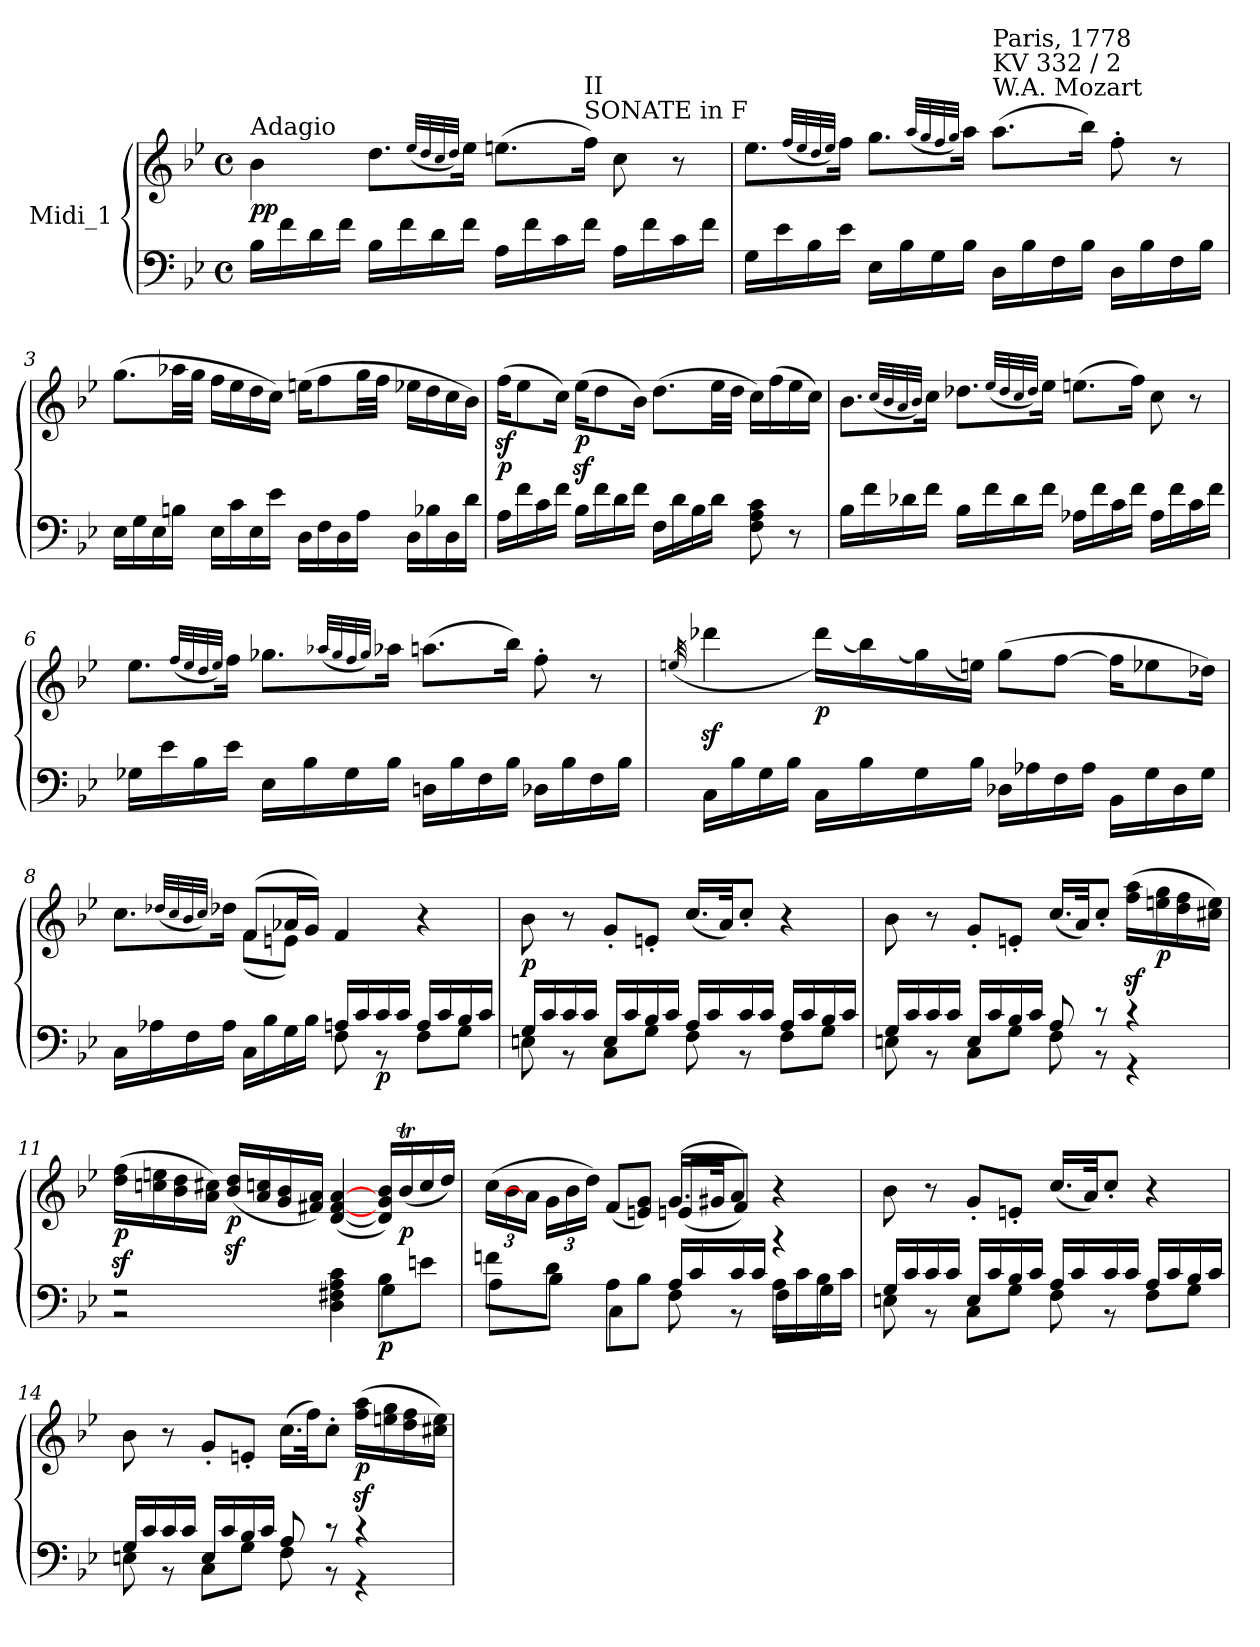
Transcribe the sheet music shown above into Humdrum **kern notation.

**kern	**kern	**dynam
*part1	*part1	*part1
*staff2	*staff1	*staff1/2
*I"Midi_1	*	*
*clefF4	*clefG2	*
*k[b-e-]	*k[b-e-]	*
*B-:	*B-:	*
*M4/4	*M4/4	*
*met(c)	*met(c)	*
=1	=1	=1
!	!LO:TX:a:t=Adagio	!
!	!	!LO:DY:b
16B-\LL	4b-\	pp
16f\	.	.
16d\	.	.
16f\JJ	.	.
16B-\LL	8.dd\L	.
16f\	.	.
16d\	.	.
.	(>32qee-/LLL	.
.	32qdd/	.
.	32qcc/	.
.	32qdd/JJJ)	.
16f\JJ	16ee-\Jk	.
16A\LL	(>8.een\L	.
16f\	.	.
16c\	.	.
!	!LO:TX:a:t=SONATE in F	!
!	!LO:TX:a:t=II	!
16f\JJ	16ff\Jk)	.
16A\LL	8cc\	.
16f\	.	.
16c\	8r	.
16f\JJ	.	.
=2	=2	=2
16G\LL	8.ee-i\L	.
16e-\	.	.
16B-\	.	.
.	(>32qff/LLL	.
.	32qee-/	.
.	32qdd/	.
.	32qee-/JJJ)	.
16e-\JJ	16ff\Jk	.
16E-\LL	8.gg\L	.
16B-\	.	.
16G\	.	.
.	(>32qaa/LLL	.
.	32qgg/	.
.	32qff/	.
.	32qgg/JJJ)	.
16B-\JJ	16aa\Jk	.
!	!LO:TX:a:t=W.A. Mozart	!
!	!LO:TX:a:t=KV 332 / 2	!
!	!LO:TX:a:t=Paris, 1778	!
16D\LL	(>8.aa\L	.
16B-\	.	.
16F\	.	.
16B-\JJ	16bb-\Jk)	.
16D\LL	8ff'\	.
16B-\	.	.
16F\	8r	.
16B-\JJ	.	.
!!LO:LB:g=z
=3	=3	=3
16E-\LL	(>8.gg\L	.
16G\	.	.
16E-\	.	.
16Bn\JJ	32aa-X\LL	.
.	32gg\JJJ	.
16E-\LL	16ff\LL	.
16c\	16ee-\	.
16E-\	16dd\	.
16e-\JJ	16cc\JJ)	.
16D\LL	(>16een\KL	.
16F\	8ff\	.
16D\	.	.
16A\JJ	32gg\LL	.
.	32ff\JJJ	.
16D\LL	16ee-X\LL	.
16B-X\	16dd\	.
16D\	16cc\	.
16d\JJ	16b-\JJ)	.
=4	=4	=4
!	!	!LO:DY:a=2
16A\LL	(>16ffz<\KL	p
16f\	8ee-\	.
16c\	.	.
16f\JJ	16cc\Jk)	.
!	!	!LO:DY:b
16B-\LL	(>16ee-z<\KL	p
16f\	8dd\	.
16d\	.	.
16f\JJ	16b-\Jk)	.
16F\LL	(>8.dd\L	.
16d\	.	.
16B-\	.	.
16d\JJ	32ee-\LL	.
.	32dd\JJJ	.
8F\ 8A\ 8c\	16cc\LL)	.
.	(>16ff\	.
8r	16ee-\	.
.	16cc\JJ)	.
!!LO:LB:g=z
=5	=5	=5
16B-\LL	8.b-\L	.
16f\	.	.
16d-X\	.	.
.	(>32qcc/LLL	.
.	32qb-/	.
.	32qa/	.
.	32qb-/JJJ)	.
16f\JJ	16cc\Jk	.
16B-\LL	8.dd-X\L	.
16f\	.	.
16d-\	.	.
.	(>32qee-/LLL	.
.	32qdd-/	.
.	32qcc/	.
.	32qdd-/JJJ)	.
16f\JJ	16ee-\Jk	.
16A-X\LL	(>8.een\L	.
16f\	.	.
16c\	.	.
16f\JJ	16ff\Jk)	.
16A-\LL	8cc\	.
16f\	.	.
16c\	8r	.
16f\JJ	.	.
=6	=6	=6
16G-X\LL	8.ee-\L	.
16e-\	.	.
16B-\	.	.
.	(>32qff/LLL	.
.	32qee-/	.
.	32qdd/	.
.	32qee-/JJJ)	.
16e-\JJ	16ff\Jk	.
16E-\LL	8.gg-X\L	.
16B-\	.	.
16G-\	.	.
.	(>32qaa-X/LLL	.
.	32qgg-/	.
.	32qff/	.
.	32qgg-/JJJ)	.
16B-\JJ	16aa-\Jk	.
16Dni\LL	(>8.aan\L	.
16B-\	.	.
16F\	.	.
16B-\JJ	16bb-\Jk)	.
16D-X\LL	8ff'\	.
16B-\	.	.
16F\	8r	.
16B-\JJ	.	.
!!LO:LB:g=z
=7	=7	=7
.	(>32qeen/	.
*^	*	*
*	*^	*	*
2ryy	16C\LL	2ryy	4ddd-Xz<\	.
.	16B-\	.	.	.
.	16G\	.	.	.
.	16B-\JJ	.	.	.
!	!	!	!	!LO:DY:b
.	16C\LL	.	16ddd-\LL)	p
.	.	.	(>16qccc/yy	.
.	16B-\	.	16bb-\)	.
.	.	.	(>16qaa-X/yy	.
.	16G\	.	16gg\)	.
.	.	.	(>16qff/yy	.
.	16B-\JJ	.	16ee\JJ)	.
2ryy	16D-X\LL	2ryy	(>8gg\L	.
.	16A-X\	.	.	.
.	16F\	.	[8ff\J	.
.	16A-\JJ	.	.	.
.	16BB-\LL	.	16ff\KL]	.
.	16G\	.	8ee-X\	.
.	16D-\	.	.	.
.	16G\JJ	.	16dd-X\Jk)	.
=8	=8	=8	=8	=8
*	*	*	*^	*
4ryy	16C\LL	2ryy	8.cc\L	4ryy	.
.	16A-X\	.	.	.	.
.	16F\	.	.	.	.
.	.	.	(32qdd-X/LLL	.	.
.	.	.	32qcc/	.	.
.	.	.	32qb-/	.	.
.	.	.	32qcc/JJJ)	.	.
.	16A-\JJ	.	16dd-\Jk	.	.
4ryy	16C\LL	.	(>8f/L	(8f\L	.
.	16B-\	.	.	.	.
.	16G\	.	16a-X/L	8en\J)	.
.	16B-\JJ	.	16g/JJ)	.	.
2ryy	16An/LL	8F\	4f/	2ryy	.
.	16c/	.	.	.	.
!	!	!	!	!	!LO:DY:b=2
.	16c/	8r	.	.	p
.	16c/JJ	.	.	.	.
.	16A/LL	8F\L	4r	.	.
.	16c/	.	.	.	.
.	16B-/	8G\J	.	.	.
.	16c/JJ	.	.	.	.
*	*v	*v	*	*	*
*	*	*v	*v	*
!!LO:LB:g=z
=9	=9	=9	=9
!	!	!	!LO:DY:b
16G/LL	8En\	8b-\	p
16c/	.	.	.
16c/	8r	8r	.
16c/JJ	.	.	.
16E/LL	8C\L	8g'/L	.
16c/	.	.	.
16B-/	8G\J	8en'/J	.
16c/JJ	.	.	.
16A/LL	8F\	(16.cc/LL	.
16c/	.	.	.
.	.	32a/JK)	.
16c/	8r	8cc'/J	.
16c/JJ	.	.	.
16A/LL	8F\L	4r	.
16c/	.	.	.
16B-/	8G\J	.	.
16c/JJ	.	.	.
=10	=10	=10	=10
16G/LL	8En\	8b-\	.
16c/	.	.	.
16c/	8r	8r	.
16c/JJ	.	.	.
16E/LL	8C\L	8g'/L	.
16c/	.	.	.
16B-/	8G\J	8en'/J	.
16c/JJ	.	.	.
8A/	8F\	(16.cc/LL	.
.	.	32a/JK)	.
8r	8r	8cc'/J	.
4r	4r	(>16ff\z< 16aa\z<LL	.
!	!	!	!LO:DY:b
.	.	16een\ 16gg\	p
.	.	16dd\ 16ff\	.
.	.	16cc#X\ 16ee\JJ)	.
!!LO:LB:g=z
=11	=11	=11	=11
*	*^	*	*
!	!	!	!	!LO:DY:b
2ryy	2r	2r	(>16dd\z< 16ff\z<LL	p
.	.	.	16ccni\ 16een\	.
.	.	.	16b-\ 16dd\	.
.	.	.	16a\ 16cc#X\JJ)	.
!	!	!	!	!LO:DY:b
.	.	.	(16b-/z< 16dd/z<LL	p
.	.	.	16a/ 16ccn/	.
.	.	.	16g/ 16b-/	.
.	.	.	16f#X/ 16a/JJ)	.
2ryy	4D\ 4F#X\ 4A\ 4c\	4ryy	(>[4d/ [4f#/ [4a/	.
!	!	!	!	!LO:DY:b=2
.	8B-\L	4G\	16d/] 16g/ 16b-/LL)	p
!	!	!	!	!LO:DY:b
.	.	.	(16b-T/	p
.	8en\J	.	16cc/	.
.	.	.	16dd/JJ)	.
=12	=12	=12	=12	=12
*	*	*	*Xbrackettup	*
*	*	*	*^	*
2ryy	8fni\L	8A\L	(>24cc\LL	2ryy	.
.	.	.	24b-\	.	.
.	.	.	24a\JJ]	.	.
.	8d\J	8B-\J	24g\LL	.	.
.	.	.	24b-\	.	.
.	.	.	24dd\JJ)	.	.
.	8A\L	4C\	(>8f/L	.	.
.	8B-\J	.	8en/ 8g/J)	.	.
4ryy	16A/LL	8F\	(>16.g/LL	(8en/L	.
.	16c/	.	.	.	.
.	.	.	32g#X/JK	.	.
.	16c/	8r	8a/J)	8f/J)	.
.	16c/JJ	.	.	.	.
4rb	16A\LL	8F\L	4r	4ryy	.
.	16c\	.	.	.	.
.	16B-\	8G\J	.	.	.
.	16c\JJ	.	.	.	.
*	*v	*v	*	*	*
*	*	*v	*v	*
!!LO:PB:g=z
=13	=13	=13	=13
16G/LL	8En\	8b-\	.
16c/	.	.	.
16c/	8r	8r	.
16c/JJ	.	.	.
16E/LL	8C\L	8g'/L	.
16c/	.	.	.
16B-/	8G\J	8en'/J	.
16c/JJ	.	.	.
16A/LL	8F\	(16.cc/LL	.
16c/	.	.	.
.	.	32a/JK)	.
16c/	8r	8cc'/J	.
16c/JJ	.	.	.
16A/LL	8F\L	4r	.
16c/	.	.	.
16B-/	8G\J	.	.
16c/JJ	.	.	.
=14	=14	=14	=14
16G/LL	8En\	8b-\	.
16c/	.	.	.
16c/	8r	8r	.
16c/JJ	.	.	.
16E/LL	8C\L	8g'/L	.
16c/	.	.	.
16B-/	8G\J	8en'/J	.
16c/JJ	.	.	.
8A/	8F\	(>16.cc\LL	.
.	.	32ff\JK)	.
8r	8r	8cc'\J	.
!	!	!	!LO:DY:b
4r	4r	(>16ff\z< 16aa\z<LL	p
.	.	16een\ 16gg\	.
.	.	16dd\ 16ff\	.
.	.	16cc#X\ 16ee\JJ)	.
*v	*v	*	*
=	=	=
*-	*-	*-
